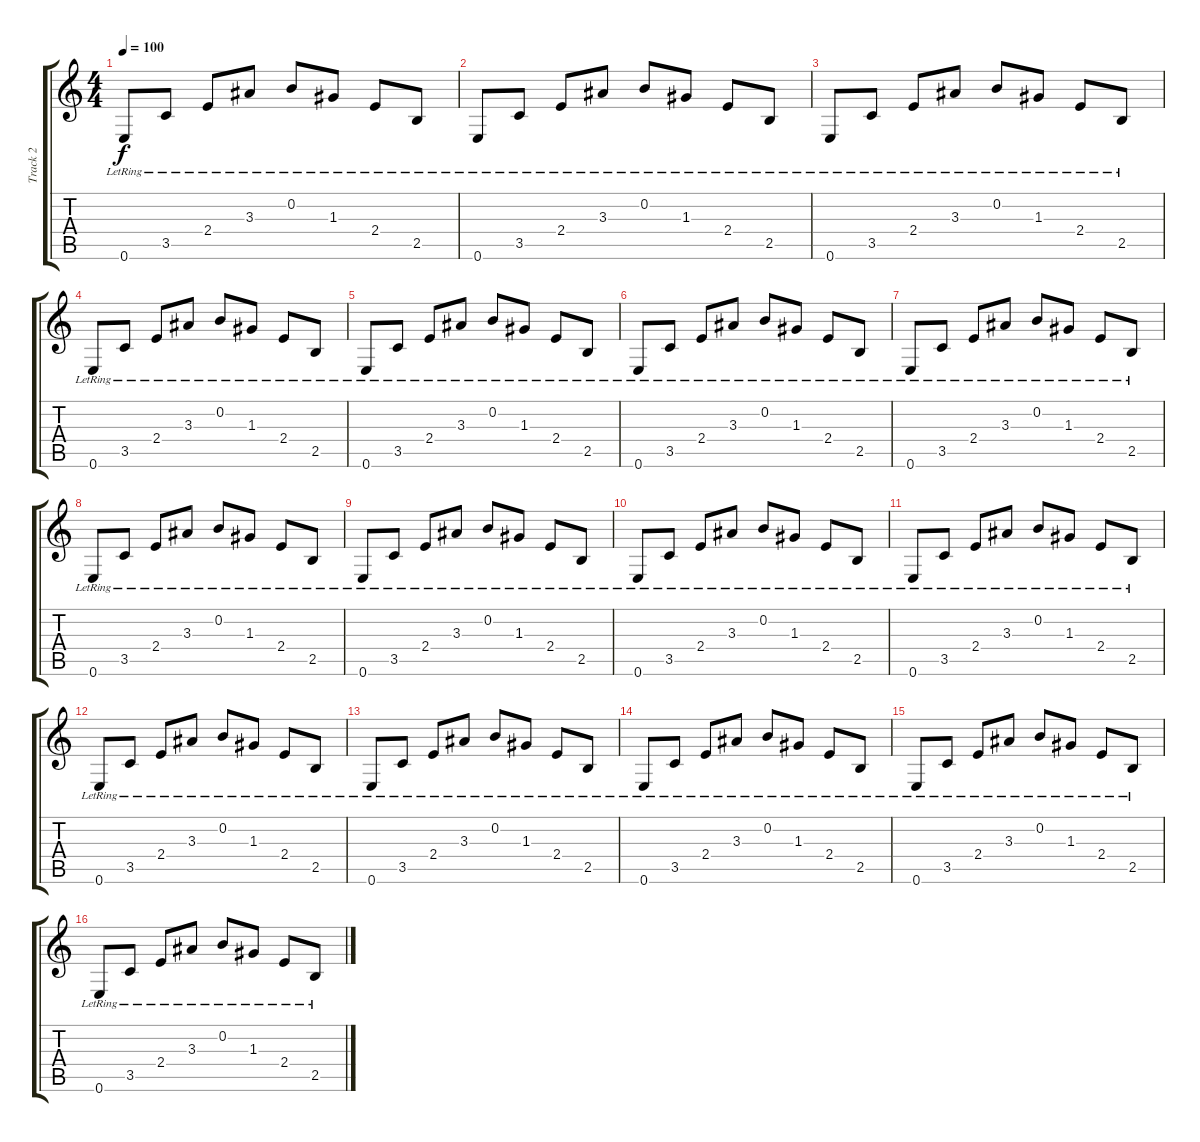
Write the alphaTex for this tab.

\track ("Track 2" "Track 2") {instrument distortionguitar}
\staff {score tabs}
\tuning (E4 B3 G3 D3 A2 E2) {hide}
\ts (4 4)
\tempo 100
\clef g2
\ks c
0.6{lr}.8{dy f instrument acousticguitarsteel} 3.5{lr}.8 2.4{lr}.8 3.3{lr}.8 0.2{lr}.8 1.3{lr}.8 2.4{lr}.8 2.5{lr}.8 |
0.6{lr}.8{instrument acousticguitarsteel} 3.5{lr}.8 2.4{lr}.8 3.3{lr}.8 0.2{lr}.8 1.3{lr}.8 2.4{lr}.8 2.5{lr}.8 |
0.6{lr}.8{instrument acousticguitarsteel} 3.5{lr}.8 2.4{lr}.8 3.3{lr}.8 0.2{lr}.8 1.3{lr}.8 2.4{lr}.8 2.5{lr}.8 |
0.6{lr}.8{instrument acousticguitarsteel} 3.5{lr}.8 2.4{lr}.8 3.3{lr}.8 0.2{lr}.8 1.3{lr}.8 2.4{lr}.8 2.5{lr}.8 |
0.6{lr}.8{instrument acousticguitarsteel} 3.5{lr}.8 2.4{lr}.8 3.3{lr}.8 0.2{lr}.8 1.3{lr}.8 2.4{lr}.8 2.5{lr}.8 |
0.6{lr}.8{instrument acousticguitarsteel} 3.5{lr}.8 2.4{lr}.8 3.3{lr}.8 0.2{lr}.8 1.3{lr}.8 2.4{lr}.8 2.5{lr}.8 |
0.6{lr}.8{instrument acousticguitarsteel} 3.5{lr}.8 2.4{lr}.8 3.3{lr}.8 0.2{lr}.8 1.3{lr}.8 2.4{lr}.8 2.5{lr}.8 |
0.6{lr}.8{instrument acousticguitarsteel} 3.5{lr}.8 2.4{lr}.8 3.3{lr}.8 0.2{lr}.8 1.3{lr}.8 2.4{lr}.8 2.5{lr}.8 |
0.6{lr}.8{instrument acousticguitarsteel} 3.5{lr}.8 2.4{lr}.8 3.3{lr}.8 0.2{lr}.8 1.3{lr}.8 2.4{lr}.8 2.5{lr}.8 |
0.6{lr}.8{instrument acousticguitarsteel} 3.5{lr}.8 2.4{lr}.8 3.3{lr}.8 0.2{lr}.8 1.3{lr}.8 2.4{lr}.8 2.5{lr}.8 |
0.6{lr}.8{instrument acousticguitarsteel} 3.5{lr}.8 2.4{lr}.8 3.3{lr}.8 0.2{lr}.8 1.3{lr}.8 2.4{lr}.8 2.5{lr}.8 |
0.6{lr}.8{instrument acousticguitarsteel} 3.5{lr}.8 2.4{lr}.8 3.3{lr}.8 0.2{lr}.8 1.3{lr}.8 2.4{lr}.8 2.5{lr}.8 |
0.6{lr}.8{instrument acousticguitarsteel} 3.5{lr}.8 2.4{lr}.8 3.3{lr}.8 0.2{lr}.8 1.3{lr}.8 2.4{lr}.8 2.5{lr}.8 |
0.6{lr}.8{instrument acousticguitarsteel} 3.5{lr}.8 2.4{lr}.8 3.3{lr}.8 0.2{lr}.8 1.3{lr}.8 2.4{lr}.8 2.5{lr}.8 |
0.6{lr}.8{instrument acousticguitarsteel} 3.5{lr}.8 2.4{lr}.8 3.3{lr}.8 0.2{lr}.8 1.3{lr}.8 2.4{lr}.8 2.5{lr}.8 |
0.6{lr}.8{instrument acousticguitarsteel} 3.5{lr}.8 2.4{lr}.8 3.3{lr}.8 0.2{lr}.8 1.3{lr}.8 2.4{lr}.8 2.5{lr}.8
